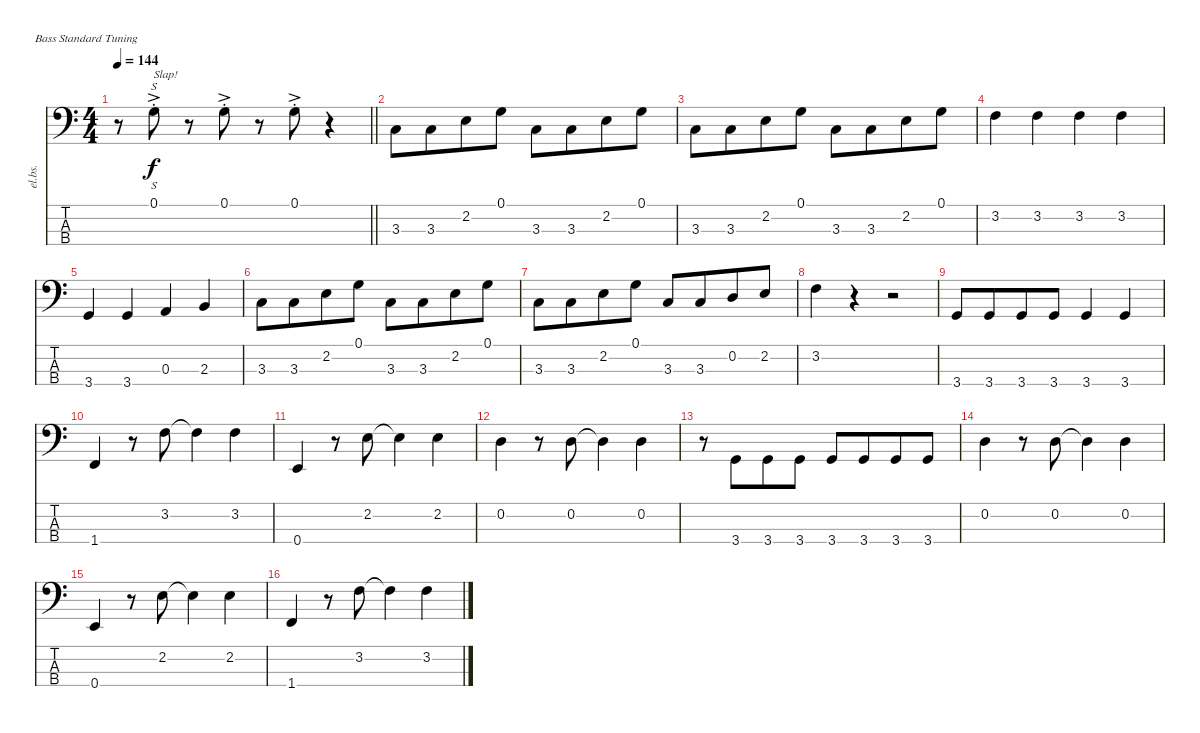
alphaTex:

\defaultSystemsLayout 4
\bracketExtendMode nobrackets
\track ("Electric Bass" "el.bs.") {defaultSystemsLayout 6 multiBarRest instrument electricbassfinger}
\staff {score tabs}
\tuning (G2 D2 A1 E1)
\ts (4 4)
\tempo 144
\clef f4
\barLineRight lightlight
\ks c
r.8{dy f beam Down} 0.1{ac st}.8{s txt "Slap!" beam Down} r.8{beam Down} 0.1{ac st}.8{beam Down} r.8{beam Down} 0.1{ac st}.8{beam Down} r.4{beam Down} |
3.3.8{beam Down beam merge} 3.3.8{beam Down beam merge} 2.2.8{beam Down beam merge} 0.1.8{beam Down} 3.3.8{beam Down beam merge} 3.3.8{beam Down beam merge} 2.2.8{beam Down beam merge} 0.1.8{beam Down} |
3.3.8{beam Down beam merge} 3.3.8{beam Down beam merge} 2.2.8{beam Down beam merge} 0.1.8{beam Down} 3.3.8{beam Down beam merge} 3.3.8{beam Down beam merge} 2.2.8{beam Down beam merge} 0.1.8{beam Down} |
3.2.4{beam Down} 3.2.4{beam Down} 3.2.4{beam Down} 3.2.4{beam Down} |
3.4.4{beam Up} 3.4.4{beam Up} 0.3.4{beam Up} 2.3.4{beam Up} |
3.3.8{beam Down beam merge} 3.3.8{beam Down beam merge} 2.2.8{beam Down beam merge} 0.1.8{beam Down} 3.3.8{beam Down beam merge} 3.3.8{beam Down beam merge} 2.2.8{beam Down beam merge} 0.1.8{beam Down} |
3.3.8{beam Down beam merge} 3.3.8{beam Down beam merge} 2.2.8{beam Down beam merge} 0.1.8{beam Down} 3.3.8{beam Up beam merge} 3.3.8{beam Up beam merge} 0.2.8{beam Up beam merge} 2.2.8{beam Up} |
3.2.4{beam Down} r.4{beam Down} r.2{beam Down} |
3.4.8{beam Up beam merge} 3.4.8{beam Up beam merge} 3.4.8{beam Up beam merge} 3.4.8{beam Up} 3.4.4{beam Up} 3.4.4{beam Up} |
1.4.4{beam Up} r.8{beam Down} 3.2.8{beam Down} 3.2{t}.4{beam Down} 3.2.4{beam Down} |
0.4.4{beam Up} r.8{beam Down} 2.2.8{beam Down} 2.2{t}.4{beam Down} 2.2.4{beam Down} |
0.2.4{beam Down} r.8{beam Down} 0.2.8{beam Down} 0.2{t}.4{beam Down} 0.2.4{beam Down} |
r.8{beam Down} 3.4.8{beam Up beam merge} 3.4.8{beam Up beam merge} 3.4.8{beam Up} 3.4.8{beam Up beam merge} 3.4.8{beam Up beam merge} 3.4.8{beam Up beam merge} 3.4.8{beam Up} |
0.2.4{beam Down} r.8{beam Down} 0.2.8{beam Down} 0.2{t}.4{beam Down} 0.2.4{beam Down} |
0.4.4{beam Up} r.8{beam Down} 2.2.8{beam Down} 2.2{t}.4{beam Down} 2.2.4{beam Down} |
1.4.4{beam Up} r.8{beam Down} 3.2.8{beam Down} 3.2{t}.4{beam Down} 3.2.4{beam Down}
